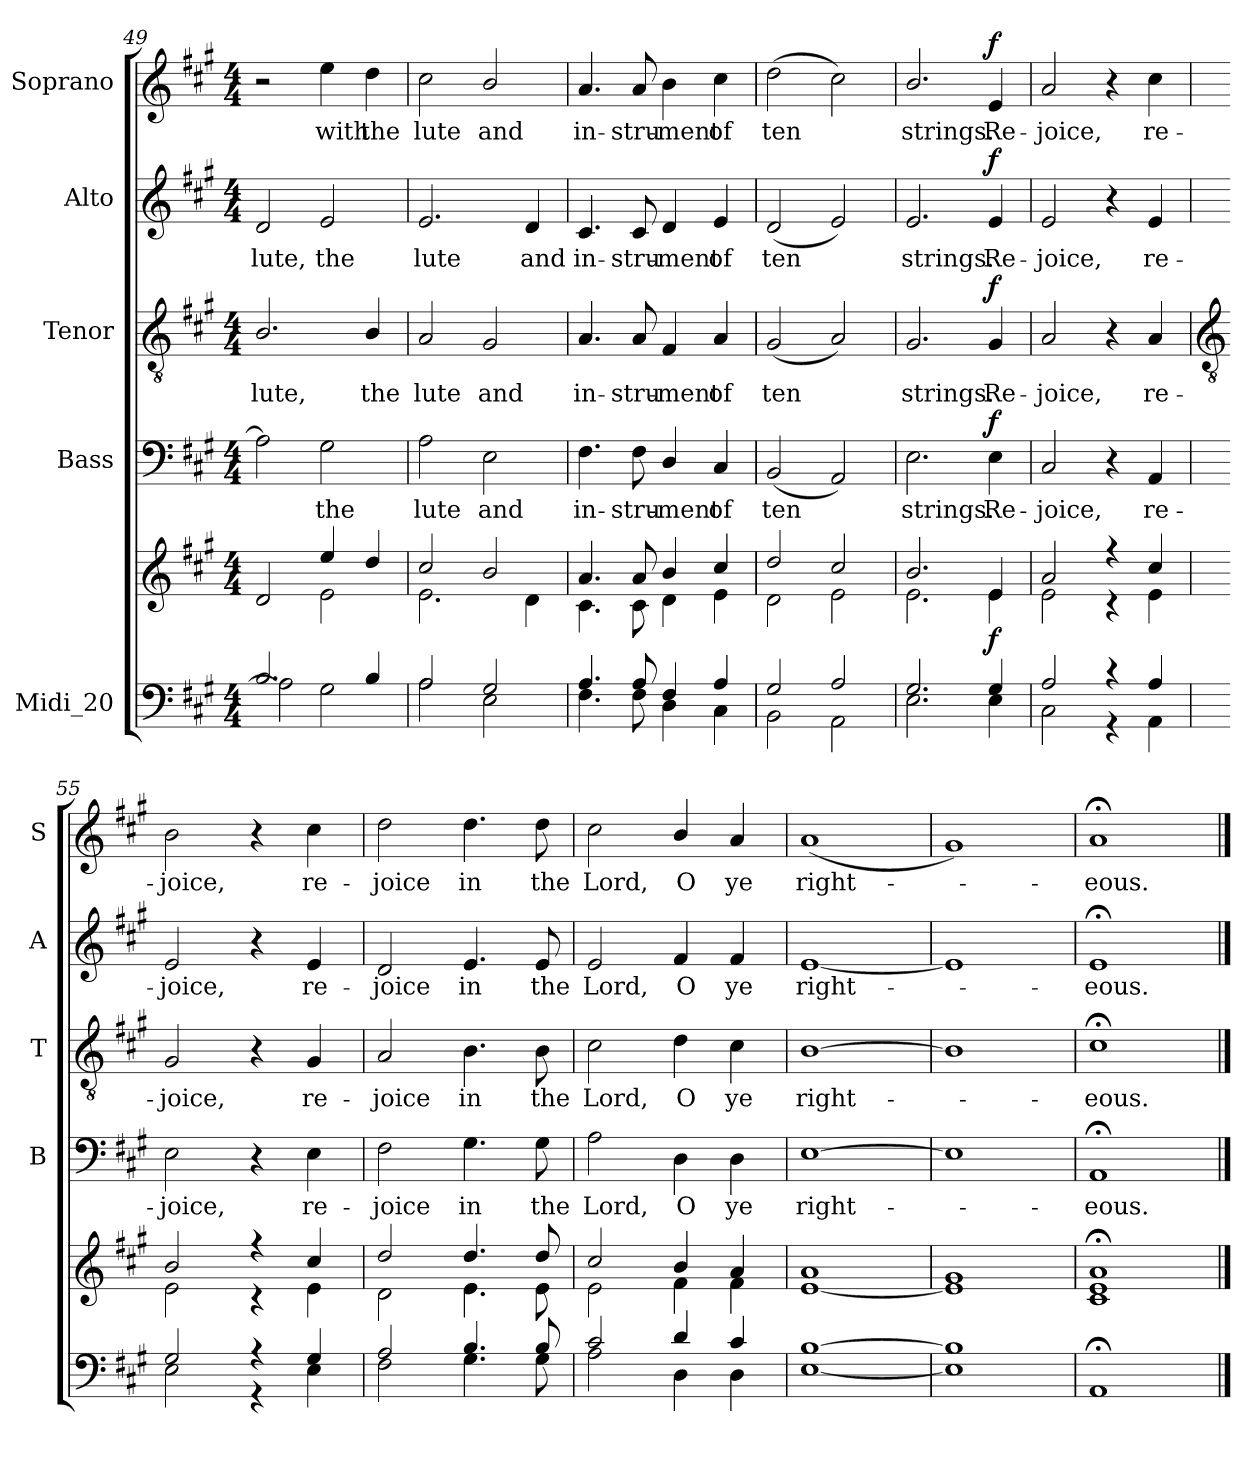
**kern	**kern	**dynam	**kern	**text	**dynam	**kern	**text	**dynam	**kern	**text	**dynam	**kern	**text	**dynam
*part5	*part5	*part5	*part4	*part4	*part4	*part3	*part3	*part3	*part2	*part2	*part2	*part1	*part1	*part1
*staff6	*staff5	*staff5/6	*staff4	*staff4	*staff4	*staff3	*staff3	*staff3	*staff2	*staff2	*staff2	*staff1	*staff1	*staff1
*I"Midi_20	*	*	*I"Bass	*	*	*I"Tenor	*	*	*I"Alto	*	*	*I"Soprano	*	*
*	*	*	*I'B	*	*	*I'T	*	*	*I'A	*	*	*I'S	*	*
!!LO:LB:g=z
*clefF4	*clefG2	*	*clefF4	*	*	*clefGv2	*	*	*clefG2	*	*	*clefG2	*	*
*k[f#c#g#]	*k[f#c#g#]	*	*k[f#c#g#]	*	*	*k[f#c#g#]	*	*	*k[f#c#g#]	*	*	*k[f#c#g#]	*	*
*A:	*A:	*	*A:	*	*	*A:	*	*	*A:	*	*	*A:	*	*
*M4/4	*M4/4	*	*M4/4	*	*	*M4/4	*	*	*M4/4	*	*	*M4/4	*	*
=49	=49	=49	=49	=49	=49	=49	=49	=49	=49	=49	=49	=49	=49	=49
*^	*^	*	*	*	*	*	*	*	*	*	*	*	*	*
!	!	!	!	!	!	!	!	!	!LO:LY:b	!	!	!LO:LY:b	!	!	!	!
2.B/	2A]	2ryy	2d	.	2A]	.	.	2.B/	lute,	.	2d	lute,	.	2r	.	.
!	!	!	!	!	!	!LO:LY:b	!	!	!	!	!	!LO:LY:b	!	!	!LO:LY:b	!
.	2G#	4ee/	2e\	.	2G#	the	.	.	.	.	2e	the	.	4ee	with	.
!	!	!	!	!	!	!	!	!	!LO:LY:b	!	!	!	!	!	!LO:LY:b	!
4B/	.	4dd/	.	.	.	.	.	4B/	the	.	.	.	.	4dd	the	.
=50	=50	=50	=50	=50	=50	=50	=50	=50	=50	=50	=50	=50	=50	=50	=50	=50
!	!	!	!	!	!	!LO:LY:b	!	!	!LO:LY:b	!	!	!LO:LY:b	!	!	!LO:LY:b	!
2A	2A	2cc#/	2.e\	.	2A	lute	.	2A	lute	.	2.e	lute	.	2cc#	lute	.
!	!	!	!	!	!	!LO:LY:b	!	!	!LO:LY:b	!	!	!	!	!	!LO:LY:b	!
2G#	2E	2b/	.	.	2E	and	.	2G#	and	.	.	.	.	2b/	and	.
!	!	!	!	!	!	!	!	!	!	!	!	!LO:LY:b	!	!	!	!
.	.	.	4d\	.	.	.	.	.	.	.	4d	and	.	.	.	.
=51	=51	=51	=51	=51	=51	=51	=51	=51	=51	=51	=51	=51	=51	=51	=51	=51
!	!	!	!	!	!	!LO:LY:b	!	!	!LO:LY:b	!	!	!LO:LY:b	!	!	!LO:LY:b	!
4.A	4.F#	4.a	4.c#	.	4.F#	in-	.	4.A	in-	.	4.c#	in-	.	4.a	in-	.
!	!	!	!	!	!	!LO:LY:b	!	!	!LO:LY:b	!	!	!LO:LY:b	!	!	!LO:LY:b	!
8A	8F#	8a	8c#	.	8F#	-stru-	.	8A	-stru-	.	8c#	-stru-	.	8a	-stru-	.
!	!	!	!	!	!	!LO:LY:b	!	!	!LO:LY:b	!	!	!LO:LY:b	!	!	!LO:LY:b	!
4F#	4D	4b/	4d	.	4D/	-ment	.	4F#	-ment	.	4d	-ment	.	4b	-ment	.
!	!	!	!	!	!	!LO:LY:b	!	!	!LO:LY:b	!	!	!LO:LY:b	!	!	!LO:LY:b	!
4A	4C#\	4cc#/	4e	.	4C#	of	.	4A	of	.	4e	of	.	4cc#	of	.
=52	=52	=52	=52	=52	=52	=52	=52	=52	=52	=52	=52	=52	=52	=52	=52	=52
!	!	!	!	!	!	!LO:LY:b	!	!	!LO:LY:b	!	!	!LO:LY:b	!	!	!LO:LY:b	!
2G#	2BB\	2dd/	2d	.	(<2BB	ten	.	(<2G#	ten	.	(<2d	ten	.	(>2dd	ten	.
2A	2AA\	2cc#/	2e	.	2AA)	.	.	2A)	.	.	2e)	.	.	2cc#)	.	.
=53	=53	=53	=53	=53	=53	=53	=53	=53	=53	=53	=53	=53	=53	=53	=53	=53
!	!	!	!	!	!	!LO:LY:b	!	!	!LO:LY:b	!	!	!LO:LY:b	!	!	!LO:LY:b	!
2.G#	2.E	2.b/	2.e	.	2.E	strings.	.	2.G#	strings.	.	2.e	strings.	.	2.b/	strings.	.
!	!	!	!	!LO:DY:b	!	!LO:LY:b	!LO:DY:b	!	!LO:LY:b	!LO:DY:b	!	!LO:LY:b	!LO:DY:b	!	!LO:LY:b	!LO:DY:b
4G#	4E	4e	4e	f	4E	Re-	f	4G#	Re-	f	4e	Re-	f	4e	Re-	f
=54	=54	=54	=54	=54	=54	=54	=54	=54	=54	=54	=54	=54	=54	=54	=54	=54
!	!	!	!	!	!	!LO:LY:b	!	!	!LO:LY:b	!	!	!LO:LY:b	!	!	!LO:LY:b	!
2A	2C#\	2a	2e	.	2C#	-joice,	.	2A	-joice,	.	2e	-joice,	.	2a	-joice,	.
4r	4r	4r	4r	.	4r	.	.	4r	.	.	4r	.	.	4r	.	.
!	!	!	!	!	!	!LO:LY:b	!	!	!LO:LY:b	!	!	!LO:LY:b	!	!	!LO:LY:b	!
4A	4AA\	4cc#/	4e	.	4AA	re-	.	4A	re-	.	4e	re-	.	4cc#	re-	.
!!LO:LB:g=z
=55	=55	=55	=55	=55	=55	=55	=55	=55	=55	=55	=55	=55	=55	=55	=55	=55
*	*	*	*	*	*	*	*	*clefGv2	*	*	*	*	*	*	*	*
!	!	!	!	!	!	!LO:LY:b	!	!	!LO:LY:b	!	!	!LO:LY:b	!	!	!LO:LY:b	!
2G#	2E	2b/	2e	.	2E	-joice,	.	2G#	-joice,	.	2e	-joice,	.	2b	-joice,	.
4r	4r	4r	4r	.	4r	.	.	4r	.	.	4r	.	.	4r	.	.
!	!	!	!	!	!	!LO:LY:b	!	!	!LO:LY:b	!	!	!LO:LY:b	!	!	!LO:LY:b	!
4G#	4E	4cc#/	4e	.	4E	re-	.	4G#	re-	.	4e	re-	.	4cc#	re-	.
=56	=56	=56	=56	=56	=56	=56	=56	=56	=56	=56	=56	=56	=56	=56	=56	=56
!	!	!	!	!	!	!LO:LY:b	!	!	!LO:LY:b	!	!	!LO:LY:b	!	!	!LO:LY:b	!
2A	2F#	2dd/	2d	.	2F#	-joice	.	2A	-joice	.	2d	-joice	.	2dd	-joice	.
!	!	!	!	!	!	!LO:LY:b	!	!	!LO:LY:b	!	!	!LO:LY:b	!	!	!LO:LY:b	!
4.B	4.G#	4.dd/	4.e	.	4.G#	in	.	4.B	in	.	4.e	in	.	4.dd	in	.
!	!	!	!	!	!	!LO:LY:b	!	!	!LO:LY:b	!	!	!LO:LY:b	!	!	!LO:LY:b	!
8B	8G#	8dd/	8e	.	8G#	the	.	8B	the	.	8e	the	.	8dd	the	.
=57	=57	=57	=57	=57	=57	=57	=57	=57	=57	=57	=57	=57	=57	=57	=57	=57
!	!	!	!	!	!	!LO:LY:b	!	!	!LO:LY:b	!	!	!LO:LY:b	!	!	!LO:LY:b	!
2c#	2A	2cc#/	2e	.	2A	Lord,	.	2c#	Lord,	.	2e	Lord,	.	2cc#	Lord,	.
!	!	!	!	!	!	!LO:LY:b	!	!	!LO:LY:b	!	!	!LO:LY:b	!	!	!LO:LY:b	!
4d	4D	4b/	4f#	.	4D	O	.	4d	O	.	4f#	O	.	4b/	O	.
!	!	!	!	!	!	!LO:LY:b	!	!	!LO:LY:b	!	!	!LO:LY:b	!	!	!LO:LY:b	!
4c#	4D	4a	4f#	.	4D	ye	.	4c#	ye	.	4f#	ye	.	4a	ye	.
=58	=58	=58	=58	=58	=58	=58	=58	=58	=58	=58	=58	=58	=58	=58	=58	=58
!	!	!	!	!	!	!LO:LY:b	!	!	!LO:LY:b	!	!	!LO:LY:b	!	!	!LO:LY:b	!
[1B	[1E	1a	[1e	.	[1E	right-	.	[1B	right-	.	[1e	right-	.	(<1a	right-	.
=59	=59	=59	=59	=59	=59	=59	=59	=59	=59	=59	=59	=59	=59	=59	=59	=59
1B]	1E]	1g#	1e]	.	1E]	.	.	1B]	.	.	1e]	.	.	1g#)	.	.
=60	=60	=60	=60	=60	=60	=60	=60	=60	=60	=60	=60	=60	=60	=60	=60	=60
*	*	*	*^	*	*	*	*	*	*	*	*	*	*	*	*	*
!	!	!	!	!	!	!	!LO:LY:b	!	!	!LO:LY:b	!	!	!LO:LY:b	!	!	!LO:LY:b	!
*v	*v	*	*	*	*	*	*	*	*	*	*	*	*	*	*	*	*
1AA;	1a;<	1e	1c#	.	1AA;<	eous.	.	1c#;<	eous.	.	1e;<	eous.	.	1a;<	eous.	.
*	*v	*v	*v	*	*	*	*	*	*	*	*	*	*	*	*	*
==	==	==	==	==	==	==	==	==	==	==	==	==	==	==
*-	*-	*-	*-	*-	*-	*-	*-	*-	*-	*-	*-	*-	*-	*-
